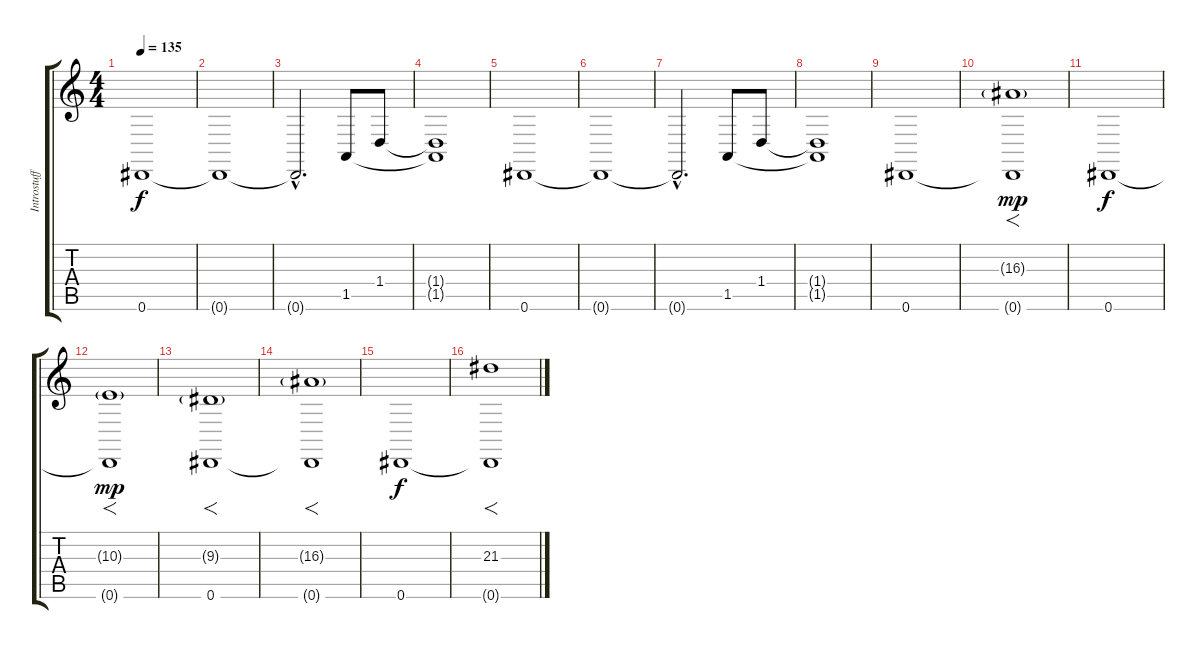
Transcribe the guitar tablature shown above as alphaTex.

\track ("Introstuff" "Introstuff") {instrument pad7halo}
\staff {score tabs}
\tuning (Eb4 Bb3 Gb3 Db3 Ab2 Eb2) {hide}
\ts (4 4)
\tempo 135
\tempo 138
\tempo 135
\clef g2
\ks c
0.6.1{dy f instrument pad7halo} |
0.6{t}.1 |
0.6{hac t}.2{d} 1.5.8 1.4.8 |
(1.4{t} 1.5{t}).1 |
0.6.1 |
0.6{t}.1 |
0.6{hac t}.2{d} 1.5.8 1.4.8 |
(1.4{t} 1.5{t}).1 |
0.6.1 |
(16.3{g} 0.6{t}).1{f dy mp} |
0.6.1{dy f} |
(10.3{g} 0.6{t}).1{f dy mp} |
(9.3{g} 0.6).1{f} |
(16.3{g} 0.6{t}).1{f} |
0.6.1{dy f} |
(21.3 0.6{t}).1{f}
